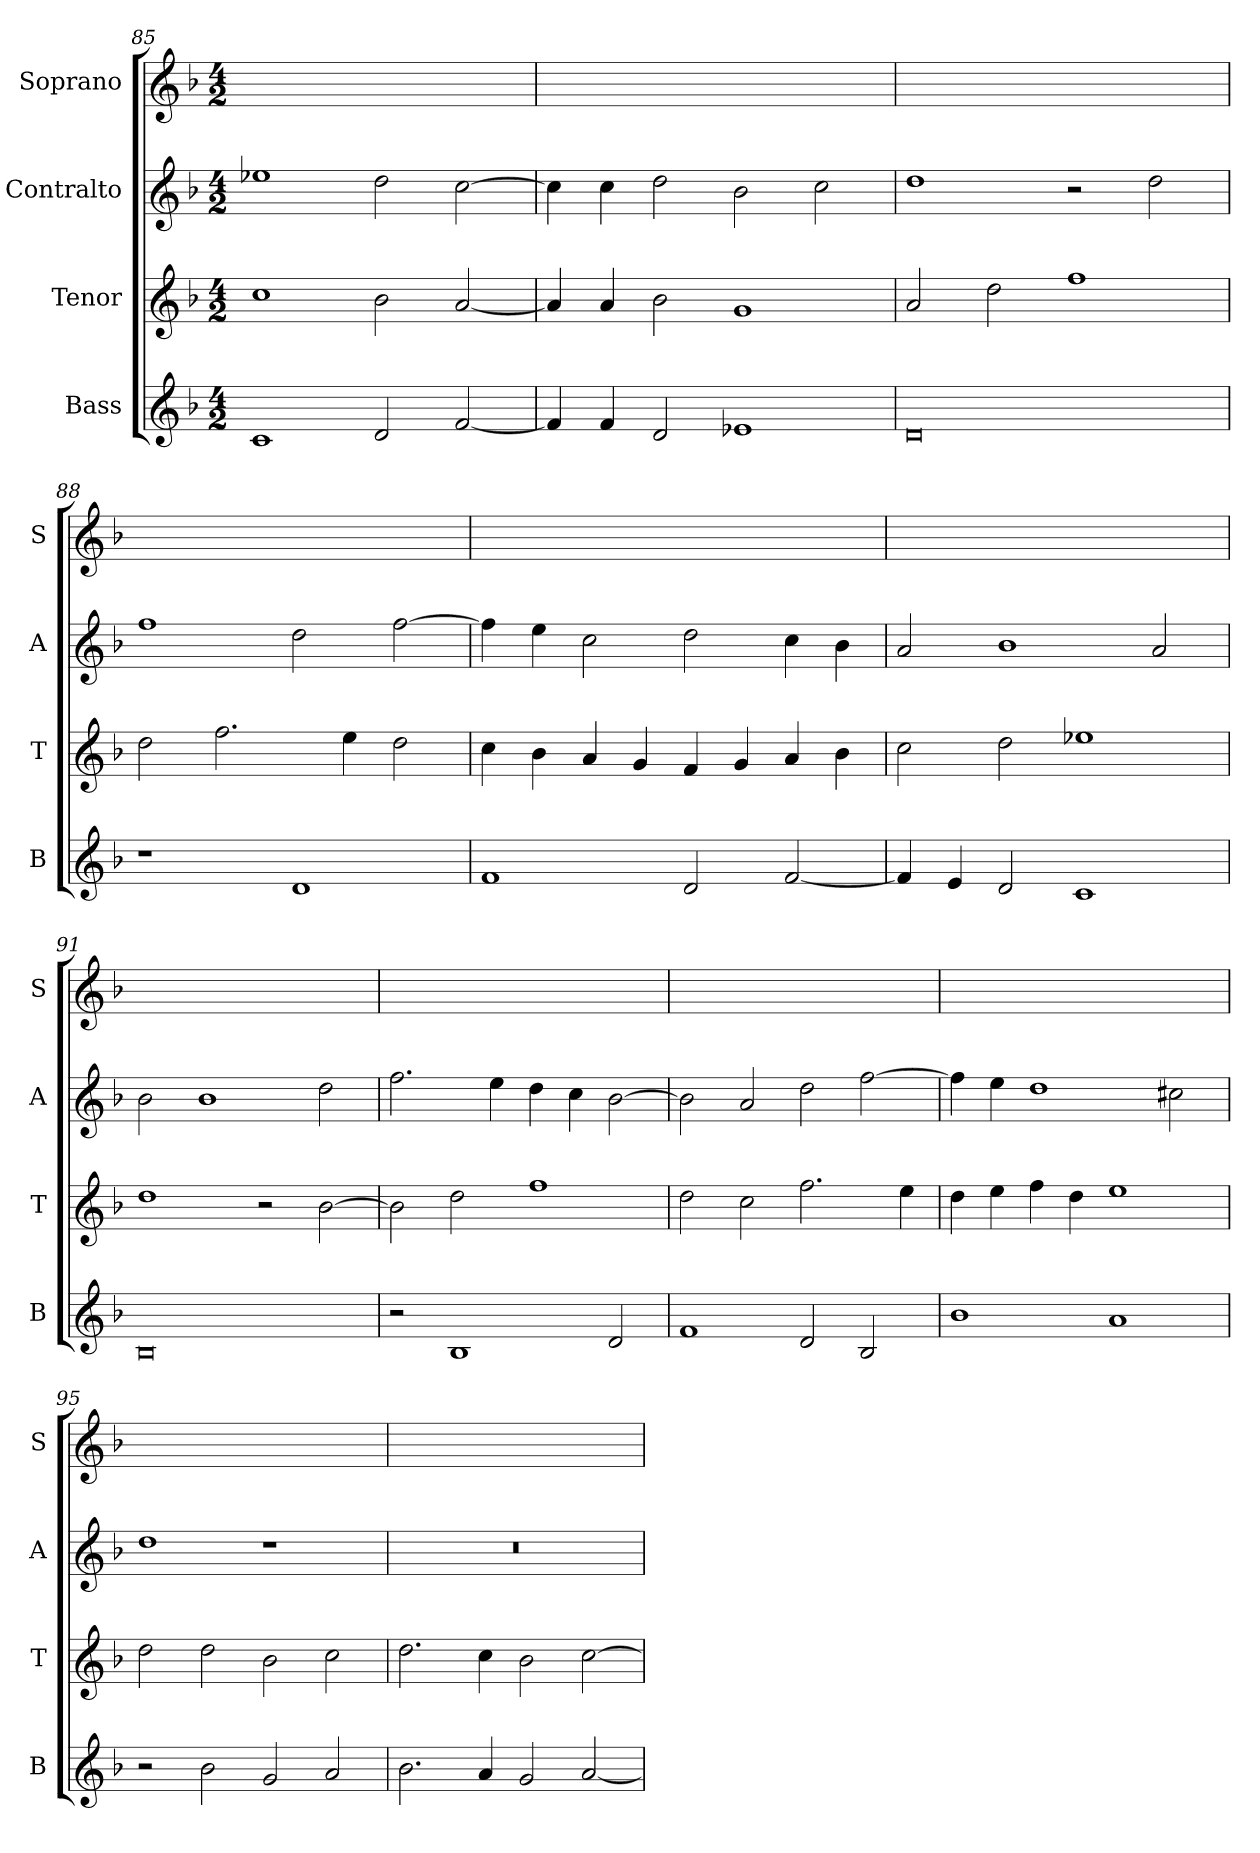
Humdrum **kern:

**kern	**kern	**kern	**kern
*part4	*part3	*part2	*part1
*staff4	*staff3	*staff2	*staff1
*I"Bass	*I"Tenor	*I"Contralto	*I"Soprano
*I'B	*I'T	*I'A	*I'S
*clefG2	*clefG2	*clefG2	*clefG2
*k[b-]	*k[b-]	*k[b-]	*k[b-]
*G:dor	*G:dor	*G:dor	*G:dor
*M4/2	*M4/2	*M4/2	*M4/2
=85	=85	=85	=85
1c	1cc	1ee-X	0ryy
2d	2b-	2dd	.
[2f	[2a	[2cc	.
=86	=86	=86	=86
4f]	4a]	4cc]	0ryy
4f	4a	4cc	.
2d	2b-	2dd	.
1e-X	1g	2b-	.
.	.	2cc	.
=87	=87	=87	=87
0d	2a	1dd	0ryy
.	2dd	.	.
.	1ff	2r	.
.	.	2dd	.
=88	=88	=88	=88
1r	2dd	1ff	0ryy
.	2.ff	.	.
1d	.	2dd	.
.	4ee	.	.
.	2dd	[2ff	.
=89	=89	=89	=89
1f	4cc	4ff]	0ryy
.	4b-	4ee	.
.	4a	2cc	.
.	4g	.	.
2d	4f	2dd	.
.	4g	.	.
[2f	4a	4cc	.
.	4b-	4b-	.
=90	=90	=90	=90
4f]	2cc	2a	0ryy
4e	.	.	.
2d	2dd	1b-	.
1c	1ee-X	.	.
.	.	2a	.
=91	=91	=91	=91
0B-	1dd	2b-	0ryy
.	.	1b-	.
.	2r	.	.
.	[2b-	2dd	.
=92	=92	=92	=92
2r	2b-]	2.ff	0ryy
1B-	2dd	.	.
.	.	4ee	.
.	1ff	4dd	.
.	.	4cc	.
2d	.	[2b-	.
=93	=93	=93	=93
1f	2dd	2b-]	0ryy
.	2cc	2a	.
2d	2.ff	2dd	.
2B-	.	[2ff	.
.	4ee	.	.
=94	=94	=94	=94
1b-	4dd	4ff]	0ryy
.	4ee	4ee	.
.	4ff	1dd	.
.	4dd	.	.
1a	1ee	.	.
.	.	2cc#X	.
=95	=95	=95	=95
2r	2dd	1dd	0ryy
2b-	2dd	.	.
2g	2b-	1r	.
2a	2cc	.	.
=96	=96	=96	=96
2.b-	2.dd	0r	0ryy
4a	4cc	.	.
2g	2b-	.	.
[2a	[2cc	.	.
=	=	=	=
*-	*-	*-	*-
